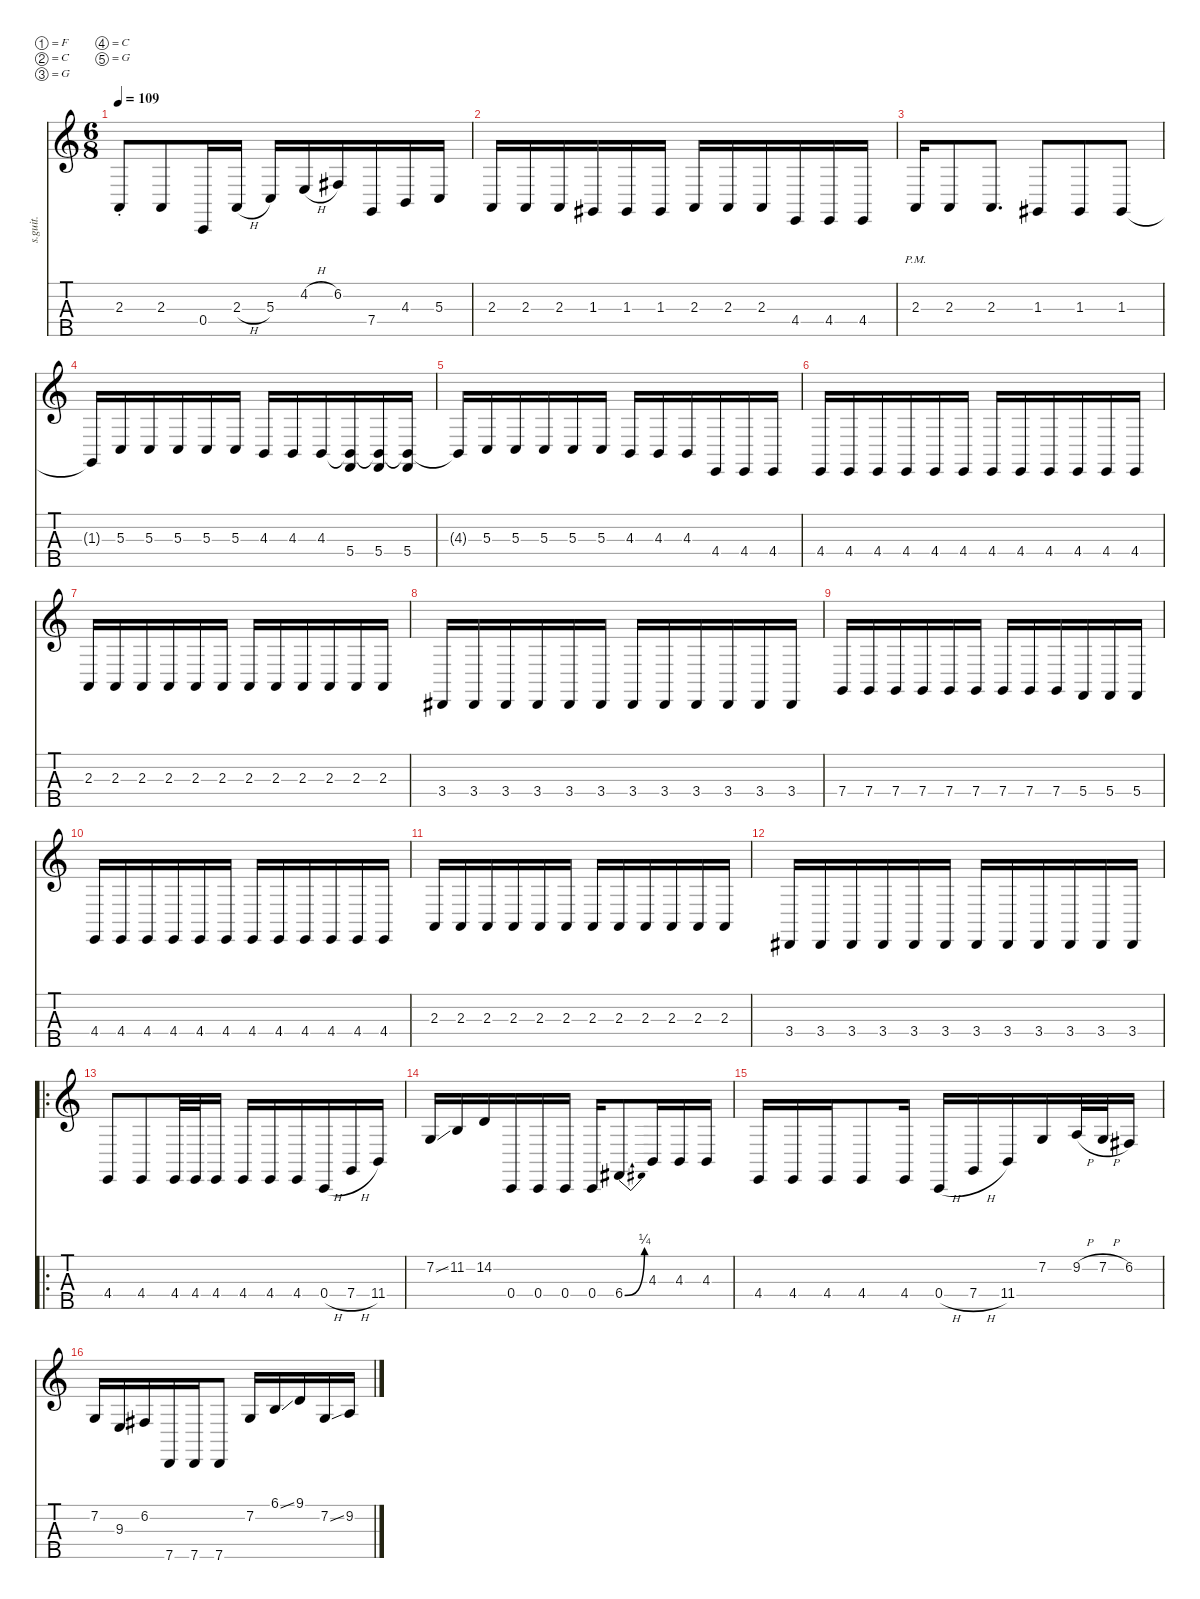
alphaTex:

\defaultSystemsLayout 4
\hideDynamics
\bracketExtendMode nobrackets
\track ("Electric Bass" "s.guit.") {instrument electricbassfinger}
\staff {score tabs}
\tuning (F2 C2 G1 C1 G0)
\ts (6 8)
\tempo 109
\clef g2
\ks c
2.3{st}.8{lyrics (0 "") lyrics (1 "") lyrics (2 "") lyrics (3 "") lyrics (4 "") dy f} 2.3.8{lyrics (0 "") lyrics (1 "") lyrics (2 "") lyrics (3 "") lyrics (4 "")} 0.4.16{lyrics (0 "") lyrics (1 "") lyrics (2 "") lyrics (3 "") lyrics (4 "")} 2.3{h}.16{lyrics (0 "") lyrics (1 "") lyrics (2 "") lyrics (3 "") lyrics (4 "")} 5.3.16{lyrics (0 "") lyrics (1 "") lyrics (2 "") lyrics (3 "") lyrics (4 "")} 4.2{h}.16{lyrics (0 "") lyrics (1 "") lyrics (2 "") lyrics (3 "") lyrics (4 "")} 6.2{acc #}.16{lyrics (0 "") lyrics (1 "") lyrics (2 "") lyrics (3 "") lyrics (4 "")} 7.4.16{lyrics (0 "") lyrics (1 "") lyrics (2 "") lyrics (3 "") lyrics (4 "")} 4.3.16{lyrics (0 "") lyrics (1 "") lyrics (2 "") lyrics (3 "") lyrics (4 "")} 5.3.16{lyrics (0 "") lyrics (1 "") lyrics (2 "") lyrics (3 "") lyrics (4 "")} |
2.3.16{lyrics (0 "") lyrics (1 "") lyrics (2 "") lyrics (3 "") lyrics (4 "")} 2.3.16{lyrics (0 "") lyrics (1 "") lyrics (2 "") lyrics (3 "") lyrics (4 "")} 2.3.16{lyrics (0 "") lyrics (1 "") lyrics (2 "") lyrics (3 "") lyrics (4 "")} 1.3{acc #}.16{lyrics (0 "") lyrics (1 "") lyrics (2 "") lyrics (3 "") lyrics (4 "")} 1.3{acc #}.16{lyrics (0 "") lyrics (1 "") lyrics (2 "") lyrics (3 "") lyrics (4 "")} 1.3{acc #}.16{lyrics (0 "") lyrics (1 "") lyrics (2 "") lyrics (3 "") lyrics (4 "")} 2.3.16{lyrics (0 "") lyrics (1 "") lyrics (2 "") lyrics (3 "") lyrics (4 "")} 2.3.16{lyrics (0 "") lyrics (1 "") lyrics (2 "") lyrics (3 "") lyrics (4 "")} 2.3.16{lyrics (0 "") lyrics (1 "") lyrics (2 "") lyrics (3 "") lyrics (4 "")} 4.4.16{lyrics (0 "") lyrics (1 "") lyrics (2 "") lyrics (3 "") lyrics (4 "")} 4.4.16{lyrics (0 "") lyrics (1 "") lyrics (2 "") lyrics (3 "") lyrics (4 "")} 4.4.16{lyrics (0 "") lyrics (1 "") lyrics (2 "") lyrics (3 "") lyrics (4 "")} |
2.3{pm}.16{lyrics (0 "") lyrics (1 "") lyrics (2 "") lyrics (3 "") lyrics (4 "")} 2.3.8{lyrics (0 "") lyrics (1 "") lyrics (2 "") lyrics (3 "") lyrics (4 "")} 2.3.8{d lyrics (0 "") lyrics (1 "") lyrics (2 "") lyrics (3 "") lyrics (4 "")} 1.3{acc #}.8{lyrics (0 "") lyrics (1 "") lyrics (2 "") lyrics (3 "") lyrics (4 "")} 1.3{acc #}.8{lyrics (0 "") lyrics (1 "") lyrics (2 "") lyrics (3 "") lyrics (4 "")} 1.3{acc #}.8{lyrics (0 "") lyrics (1 "") lyrics (2 "") lyrics (3 "") lyrics (4 "")} |
1.3{t acc #}.16{lyrics (0 "") lyrics (1 "") lyrics (2 "") lyrics (3 "") lyrics (4 "")} 5.3.16{lyrics (0 "") lyrics (1 "") lyrics (2 "") lyrics (3 "") lyrics (4 "")} 5.3.16{lyrics (0 "") lyrics (1 "") lyrics (2 "") lyrics (3 "") lyrics (4 "")} 5.3.16{lyrics (0 "") lyrics (1 "") lyrics (2 "") lyrics (3 "") lyrics (4 "")} 5.3.16{lyrics (0 "") lyrics (1 "") lyrics (2 "") lyrics (3 "") lyrics (4 "")} 5.3.16{lyrics (0 "") lyrics (1 "") lyrics (2 "") lyrics (3 "") lyrics (4 "")} 4.3.16{lyrics (0 "") lyrics (1 "") lyrics (2 "") lyrics (3 "") lyrics (4 "")} 4.3.16{lyrics (0 "") lyrics (1 "") lyrics (2 "") lyrics (3 "") lyrics (4 "")} 4.3.16{lyrics (0 "") lyrics (1 "") lyrics (2 "") lyrics (3 "") lyrics (4 "")} (5.4 4.3{t}).16{lyrics (0 "") lyrics (1 "") lyrics (2 "") lyrics (3 "") lyrics (4 "")} (5.4 4.3{t}).16{lyrics (0 "") lyrics (1 "") lyrics (2 "") lyrics (3 "") lyrics (4 "")} (5.4 4.3{t}).16{lyrics (0 "") lyrics (1 "") lyrics (2 "") lyrics (3 "") lyrics (4 "")} |
4.3{t}.16{lyrics (0 "") lyrics (1 "") lyrics (2 "") lyrics (3 "") lyrics (4 "")} 5.3.16{lyrics (0 "") lyrics (1 "") lyrics (2 "") lyrics (3 "") lyrics (4 "")} 5.3.16{lyrics (0 "") lyrics (1 "") lyrics (2 "") lyrics (3 "") lyrics (4 "")} 5.3.16{lyrics (0 "") lyrics (1 "") lyrics (2 "") lyrics (3 "") lyrics (4 "")} 5.3.16{lyrics (0 "") lyrics (1 "") lyrics (2 "") lyrics (3 "") lyrics (4 "")} 5.3.16{lyrics (0 "") lyrics (1 "") lyrics (2 "") lyrics (3 "") lyrics (4 "")} 4.3.16{lyrics (0 "") lyrics (1 "") lyrics (2 "") lyrics (3 "") lyrics (4 "")} 4.3.16{lyrics (0 "") lyrics (1 "") lyrics (2 "") lyrics (3 "") lyrics (4 "")} 4.3.16{lyrics (0 "") lyrics (1 "") lyrics (2 "") lyrics (3 "") lyrics (4 "")} 4.4.16{lyrics (0 "") lyrics (1 "") lyrics (2 "") lyrics (3 "") lyrics (4 "")} 4.4.16{lyrics (0 "") lyrics (1 "") lyrics (2 "") lyrics (3 "") lyrics (4 "")} 4.4.16{lyrics (0 "") lyrics (1 "") lyrics (2 "") lyrics (3 "") lyrics (4 "")} |
4.4.16{lyrics (0 "") lyrics (1 "") lyrics (2 "") lyrics (3 "") lyrics (4 "")} 4.4.16{lyrics (0 "") lyrics (1 "") lyrics (2 "") lyrics (3 "") lyrics (4 "")} 4.4.16{lyrics (0 "") lyrics (1 "") lyrics (2 "") lyrics (3 "") lyrics (4 "")} 4.4.16{lyrics (0 "") lyrics (1 "") lyrics (2 "") lyrics (3 "") lyrics (4 "")} 4.4.16{lyrics (0 "") lyrics (1 "") lyrics (2 "") lyrics (3 "") lyrics (4 "")} 4.4.16{lyrics (0 "") lyrics (1 "") lyrics (2 "") lyrics (3 "") lyrics (4 "")} 4.4.16{lyrics (0 "") lyrics (1 "") lyrics (2 "") lyrics (3 "") lyrics (4 "")} 4.4.16{lyrics (0 "") lyrics (1 "") lyrics (2 "") lyrics (3 "") lyrics (4 "")} 4.4.16{lyrics (0 "") lyrics (1 "") lyrics (2 "") lyrics (3 "") lyrics (4 "")} 4.4.16{lyrics (0 "") lyrics (1 "") lyrics (2 "") lyrics (3 "") lyrics (4 "")} 4.4.16{lyrics (0 "") lyrics (1 "") lyrics (2 "") lyrics (3 "") lyrics (4 "")} 4.4.16{lyrics (0 "") lyrics (1 "") lyrics (2 "") lyrics (3 "") lyrics (4 "")} |
2.3.16{lyrics (0 "") lyrics (1 "") lyrics (2 "") lyrics (3 "") lyrics (4 "")} 2.3.16{lyrics (0 "") lyrics (1 "") lyrics (2 "") lyrics (3 "") lyrics (4 "")} 2.3.16{lyrics (0 "") lyrics (1 "") lyrics (2 "") lyrics (3 "") lyrics (4 "")} 2.3.16{lyrics (0 "") lyrics (1 "") lyrics (2 "") lyrics (3 "") lyrics (4 "")} 2.3.16{lyrics (0 "") lyrics (1 "") lyrics (2 "") lyrics (3 "") lyrics (4 "")} 2.3.16{lyrics (0 "") lyrics (1 "") lyrics (2 "") lyrics (3 "") lyrics (4 "")} 2.3.16{lyrics (0 "") lyrics (1 "") lyrics (2 "") lyrics (3 "") lyrics (4 "")} 2.3.16{lyrics (0 "") lyrics (1 "") lyrics (2 "") lyrics (3 "") lyrics (4 "")} 2.3.16{lyrics (0 "") lyrics (1 "") lyrics (2 "") lyrics (3 "") lyrics (4 "")} 2.3.16{lyrics (0 "") lyrics (1 "") lyrics (2 "") lyrics (3 "") lyrics (4 "")} 2.3.16{lyrics (0 "") lyrics (1 "") lyrics (2 "") lyrics (3 "") lyrics (4 "")} 2.3.16{lyrics (0 "") lyrics (1 "") lyrics (2 "") lyrics (3 "") lyrics (4 "")} |
3.4{acc #}.16{lyrics (0 "") lyrics (1 "") lyrics (2 "") lyrics (3 "") lyrics (4 "")} 3.4{acc #}.16{lyrics (0 "") lyrics (1 "") lyrics (2 "") lyrics (3 "") lyrics (4 "")} 3.4{acc #}.16{lyrics (0 "") lyrics (1 "") lyrics (2 "") lyrics (3 "") lyrics (4 "")} 3.4{acc #}.16{lyrics (0 "") lyrics (1 "") lyrics (2 "") lyrics (3 "") lyrics (4 "")} 3.4{acc #}.16{lyrics (0 "") lyrics (1 "") lyrics (2 "") lyrics (3 "") lyrics (4 "")} 3.4{acc #}.16{lyrics (0 "") lyrics (1 "") lyrics (2 "") lyrics (3 "") lyrics (4 "")} 3.4{acc #}.16{lyrics (0 "") lyrics (1 "") lyrics (2 "") lyrics (3 "") lyrics (4 "")} 3.4{acc #}.16{lyrics (0 "") lyrics (1 "") lyrics (2 "") lyrics (3 "") lyrics (4 "")} 3.4{acc #}.16{lyrics (0 "") lyrics (1 "") lyrics (2 "") lyrics (3 "") lyrics (4 "")} 3.4{acc #}.16{lyrics (0 "") lyrics (1 "") lyrics (2 "") lyrics (3 "") lyrics (4 "")} 3.4{acc #}.16{lyrics (0 "") lyrics (1 "") lyrics (2 "") lyrics (3 "") lyrics (4 "")} 3.4{acc #}.16{lyrics (0 "") lyrics (1 "") lyrics (2 "") lyrics (3 "") lyrics (4 "")} |
7.4.16{lyrics (0 "") lyrics (1 "") lyrics (2 "") lyrics (3 "") lyrics (4 "")} 7.4.16{lyrics (0 "") lyrics (1 "") lyrics (2 "") lyrics (3 "") lyrics (4 "")} 7.4.16{lyrics (0 "") lyrics (1 "") lyrics (2 "") lyrics (3 "") lyrics (4 "")} 7.4.16{lyrics (0 "") lyrics (1 "") lyrics (2 "") lyrics (3 "") lyrics (4 "")} 7.4.16{lyrics (0 "") lyrics (1 "") lyrics (2 "") lyrics (3 "") lyrics (4 "")} 7.4.16{lyrics (0 "") lyrics (1 "") lyrics (2 "") lyrics (3 "") lyrics (4 "")} 7.4.16{lyrics (0 "") lyrics (1 "") lyrics (2 "") lyrics (3 "") lyrics (4 "")} 7.4.16{lyrics (0 "") lyrics (1 "") lyrics (2 "") lyrics (3 "") lyrics (4 "")} 7.4.16{lyrics (0 "") lyrics (1 "") lyrics (2 "") lyrics (3 "") lyrics (4 "")} 5.4.16{lyrics (0 "") lyrics (1 "") lyrics (2 "") lyrics (3 "") lyrics (4 "")} 5.4.16{lyrics (0 "") lyrics (1 "") lyrics (2 "") lyrics (3 "") lyrics (4 "")} 5.4.16{lyrics (0 "") lyrics (1 "") lyrics (2 "") lyrics (3 "") lyrics (4 "")} |
4.4.16{lyrics (0 "") lyrics (1 "") lyrics (2 "") lyrics (3 "") lyrics (4 "")} 4.4.16{lyrics (0 "") lyrics (1 "") lyrics (2 "") lyrics (3 "") lyrics (4 "")} 4.4.16{lyrics (0 "") lyrics (1 "") lyrics (2 "") lyrics (3 "") lyrics (4 "")} 4.4.16{lyrics (0 "") lyrics (1 "") lyrics (2 "") lyrics (3 "") lyrics (4 "")} 4.4.16{lyrics (0 "") lyrics (1 "") lyrics (2 "") lyrics (3 "") lyrics (4 "")} 4.4.16{lyrics (0 "") lyrics (1 "") lyrics (2 "") lyrics (3 "") lyrics (4 "")} 4.4.16{lyrics (0 "") lyrics (1 "") lyrics (2 "") lyrics (3 "") lyrics (4 "")} 4.4.16{lyrics (0 "") lyrics (1 "") lyrics (2 "") lyrics (3 "") lyrics (4 "")} 4.4.16{lyrics (0 "") lyrics (1 "") lyrics (2 "") lyrics (3 "") lyrics (4 "")} 4.4.16{lyrics (0 "") lyrics (1 "") lyrics (2 "") lyrics (3 "") lyrics (4 "")} 4.4.16{lyrics (0 "") lyrics (1 "") lyrics (2 "") lyrics (3 "") lyrics (4 "")} 4.4.16{lyrics (0 "") lyrics (1 "") lyrics (2 "") lyrics (3 "") lyrics (4 "")} |
2.3.16{lyrics (0 "") lyrics (1 "") lyrics (2 "") lyrics (3 "") lyrics (4 "")} 2.3.16{lyrics (0 "") lyrics (1 "") lyrics (2 "") lyrics (3 "") lyrics (4 "")} 2.3.16{lyrics (0 "") lyrics (1 "") lyrics (2 "") lyrics (3 "") lyrics (4 "")} 2.3.16{lyrics (0 "") lyrics (1 "") lyrics (2 "") lyrics (3 "") lyrics (4 "")} 2.3.16{lyrics (0 "") lyrics (1 "") lyrics (2 "") lyrics (3 "") lyrics (4 "")} 2.3.16{lyrics (0 "") lyrics (1 "") lyrics (2 "") lyrics (3 "") lyrics (4 "")} 2.3.16{lyrics (0 "") lyrics (1 "") lyrics (2 "") lyrics (3 "") lyrics (4 "")} 2.3.16{lyrics (0 "") lyrics (1 "") lyrics (2 "") lyrics (3 "") lyrics (4 "")} 2.3.16{lyrics (0 "") lyrics (1 "") lyrics (2 "") lyrics (3 "") lyrics (4 "")} 2.3.16{lyrics (0 "") lyrics (1 "") lyrics (2 "") lyrics (3 "") lyrics (4 "")} 2.3.16{lyrics (0 "") lyrics (1 "") lyrics (2 "") lyrics (3 "") lyrics (4 "")} 2.3.16{lyrics (0 "") lyrics (1 "") lyrics (2 "") lyrics (3 "") lyrics (4 "")} |
3.4{acc #}.16{lyrics (0 "") lyrics (1 "") lyrics (2 "") lyrics (3 "") lyrics (4 "")} 3.4{acc #}.16{lyrics (0 "") lyrics (1 "") lyrics (2 "") lyrics (3 "") lyrics (4 "")} 3.4{acc #}.16{lyrics (0 "") lyrics (1 "") lyrics (2 "") lyrics (3 "") lyrics (4 "")} 3.4{acc #}.16{lyrics (0 "") lyrics (1 "") lyrics (2 "") lyrics (3 "") lyrics (4 "")} 3.4{acc #}.16{lyrics (0 "") lyrics (1 "") lyrics (2 "") lyrics (3 "") lyrics (4 "")} 3.4{acc #}.16{lyrics (0 "") lyrics (1 "") lyrics (2 "") lyrics (3 "") lyrics (4 "")} 3.4{acc #}.16{lyrics (0 "") lyrics (1 "") lyrics (2 "") lyrics (3 "") lyrics (4 "")} 3.4{acc #}.16{lyrics (0 "") lyrics (1 "") lyrics (2 "") lyrics (3 "") lyrics (4 "")} 3.4{acc #}.16{lyrics (0 "") lyrics (1 "") lyrics (2 "") lyrics (3 "") lyrics (4 "")} 3.4{acc #}.16{lyrics (0 "") lyrics (1 "") lyrics (2 "") lyrics (3 "") lyrics (4 "")} 3.4{acc #}.16{lyrics (0 "") lyrics (1 "") lyrics (2 "") lyrics (3 "") lyrics (4 "")} 3.4{acc #}.16{lyrics (0 "") lyrics (1 "") lyrics (2 "") lyrics (3 "") lyrics (4 "")} |
\ro
4.4.8{lyrics (0 "") lyrics (1 "") lyrics (2 "") lyrics (3 "") lyrics (4 "")} 4.4.8{lyrics (0 "") lyrics (1 "") lyrics (2 "") lyrics (3 "") lyrics (4 "")} 4.4.32{lyrics (0 "") lyrics (1 "") lyrics (2 "") lyrics (3 "") lyrics (4 "")} 4.4.32{lyrics (0 "") lyrics (1 "") lyrics (2 "") lyrics (3 "") lyrics (4 "")} 4.4.16{lyrics (0 "") lyrics (1 "") lyrics (2 "") lyrics (3 "") lyrics (4 "")} 4.4.16{lyrics (0 "") lyrics (1 "") lyrics (2 "") lyrics (3 "") lyrics (4 "")} 4.4.16{lyrics (0 "") lyrics (1 "") lyrics (2 "") lyrics (3 "") lyrics (4 "")} 4.4.16{lyrics (0 "") lyrics (1 "") lyrics (2 "") lyrics (3 "") lyrics (4 "")} 0.4{h}.16{lyrics (0 "") lyrics (1 "") lyrics (2 "") lyrics (3 "") lyrics (4 "")} 7.4{h}.16{lyrics (0 "") lyrics (1 "") lyrics (2 "") lyrics (3 "") lyrics (4 "")} 11.4.16{lyrics (0 "") lyrics (1 "") lyrics (2 "") lyrics (3 "") lyrics (4 "")} |
7.2{ss}.16{lyrics (0 "") lyrics (1 "") lyrics (2 "") lyrics (3 "") lyrics (4 "")} 11.2.16{lyrics (0 "") lyrics (1 "") lyrics (2 "") lyrics (3 "") lyrics (4 "")} 14.2.16{lyrics (0 "") lyrics (1 "") lyrics (2 "") lyrics (3 "") lyrics (4 "")} 0.4.16{lyrics (0 "") lyrics (1 "") lyrics (2 "") lyrics (3 "") lyrics (4 "")} 0.4.16{lyrics (0 "") lyrics (1 "") lyrics (2 "") lyrics (3 "") lyrics (4 "")} 0.4.16{lyrics (0 "") lyrics (1 "") lyrics (2 "") lyrics (3 "") lyrics (4 "")} 0.4.16{lyrics (0 "") lyrics (1 "") lyrics (2 "") lyrics (3 "") lyrics (4 "")} 6.4{be (bend 0 0 60 1) acc #}.8{lyrics (0 "") lyrics (1 "") lyrics (2 "") lyrics (3 "") lyrics (4 "")} 4.3.16{lyrics (0 "") lyrics (1 "") lyrics (2 "") lyrics (3 "") lyrics (4 "")} 4.3.16{lyrics (0 "") lyrics (1 "") lyrics (2 "") lyrics (3 "") lyrics (4 "")} 4.3.16{lyrics (0 "") lyrics (1 "") lyrics (2 "") lyrics (3 "") lyrics (4 "")} |
4.4.16{lyrics (0 "") lyrics (1 "") lyrics (2 "") lyrics (3 "") lyrics (4 "")} 4.4.16{lyrics (0 "") lyrics (1 "") lyrics (2 "") lyrics (3 "") lyrics (4 "")} 4.4.16{lyrics (0 "") lyrics (1 "") lyrics (2 "") lyrics (3 "") lyrics (4 "")} 4.4.8{lyrics (0 "") lyrics (1 "") lyrics (2 "") lyrics (3 "") lyrics (4 "")} 4.4.16{lyrics (0 "") lyrics (1 "") lyrics (2 "") lyrics (3 "") lyrics (4 "")} 0.4{h}.16{lyrics (0 "") lyrics (1 "") lyrics (2 "") lyrics (3 "") lyrics (4 "")} 7.4{h}.16{lyrics (0 "") lyrics (1 "") lyrics (2 "") lyrics (3 "") lyrics (4 "")} 11.4.16{lyrics (0 "") lyrics (1 "") lyrics (2 "") lyrics (3 "") lyrics (4 "")} 7.2.16{lyrics (0 "") lyrics (1 "") lyrics (2 "") lyrics (3 "") lyrics (4 "")} 9.2{h}.32{lyrics (0 "") lyrics (1 "") lyrics (2 "") lyrics (3 "") lyrics (4 "")} 7.2{h}.32{lyrics (0 "") lyrics (1 "") lyrics (2 "") lyrics (3 "") lyrics (4 "")} 6.2{acc #}.16{lyrics (0 "") lyrics (1 "") lyrics (2 "") lyrics (3 "") lyrics (4 "")} |
7.2.16{lyrics (0 "") lyrics (1 "") lyrics (2 "") lyrics (3 "") lyrics (4 "")} 9.3.16{lyrics (0 "") lyrics (1 "") lyrics (2 "") lyrics (3 "") lyrics (4 "")} 6.2{acc #}.16{lyrics (0 "") lyrics (1 "") lyrics (2 "") lyrics (3 "") lyrics (4 "")} 7.5.16{lyrics (0 "") lyrics (1 "") lyrics (2 "") lyrics (3 "") lyrics (4 "")} 7.5.16{lyrics (0 "") lyrics (1 "") lyrics (2 "") lyrics (3 "") lyrics (4 "")} 7.5.8{lyrics (0 "") lyrics (1 "") lyrics (2 "") lyrics (3 "") lyrics (4 "")} 7.2.16{lyrics (0 "") lyrics (1 "") lyrics (2 "") lyrics (3 "") lyrics (4 "")} 6.1{ss}.16{lyrics (0 "") lyrics (1 "") lyrics (2 "") lyrics (3 "") lyrics (4 "")} 9.1.16{lyrics (0 "") lyrics (1 "") lyrics (2 "") lyrics (3 "") lyrics (4 "")} 7.2{ss}.16{lyrics (0 "") lyrics (1 "") lyrics (2 "") lyrics (3 "") lyrics (4 "")} 9.2.16{lyrics (0 "") lyrics (1 "") lyrics (2 "") lyrics (3 "") lyrics (4 "")}
